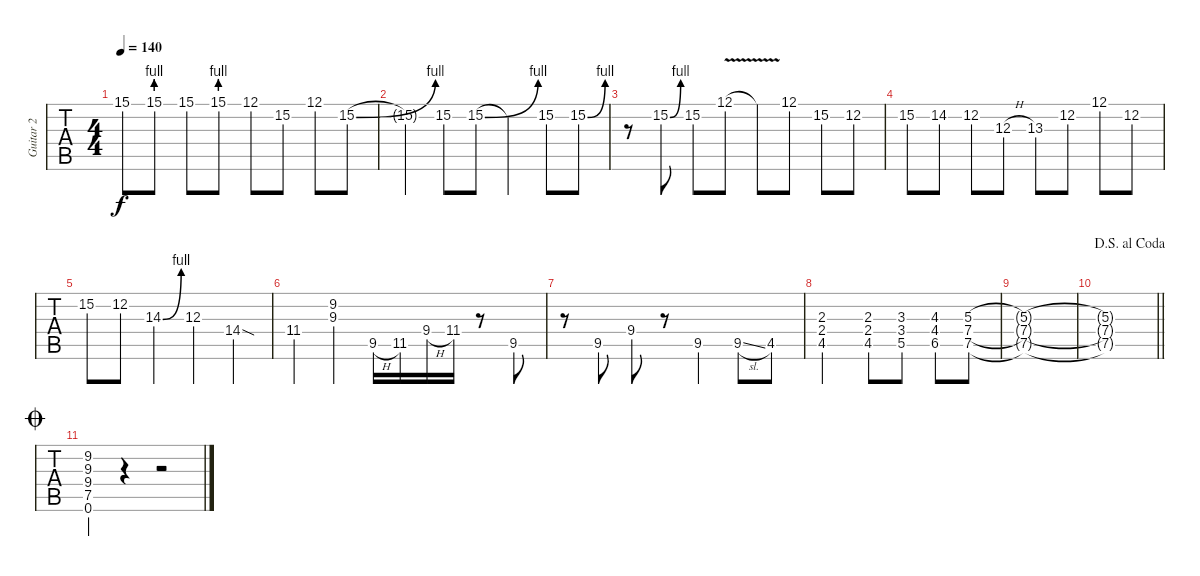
\track ("Guitar 2" "Guitar 2") {instrument overdrivenguitar}
\staff {tabs}
\tuning (E4 B3 G3 D3 A2 E2) {hide}
\ts (4 4)
\tempo 140
\clef g2
\ks e
15.1.8{dy f} 15.1{be (prebend 0 4 60 4)}.8 15.1.8 15.1{be (prebend 0 4 60 4)}.8 12.1.8 15.2.8 12.1.8 15.2{be (bend 0 0 60 4)}.8 |
15.2{t}.4 15.2.8 15.2{be (bend 0 0 60 4)}.8 15.2{t}.4 15.2.8 15.2{be (bend 0 0 60 4)}.8 |
r.8 15.2{be (bend 0 0 60 4)}.8 15.2.8 12.1{v}.8 12.1{t}.8 12.1.8 15.2.8 12.2.8 |
15.2.8 14.2.8 12.2.8 12.3{h}.8 13.3.8 12.2.8 12.1.8 12.2.8 |
15.2.8 12.2.8 14.3{be (bend 0 0 60 4)}.4 12.3.4 14.4{sod}.4 |
11.4.4 (9.2 9.3).4 9.5{h}.16 11.5.16 9.4{h}.16 11.4.16 r.8 9.5.8 |
r.8 9.5.8 9.4.8 r.8 9.5.4 9.5{sl}.8 4.5.8 |
(2.3 2.4 4.5).2 (2.3 2.4 4.5).8 (3.3 3.4 5.5).8 (4.3 4.4 6.5).8 (5.3 7.4 7.5).8 |
(5.3{t} 7.4{t} 7.5{t}).1 |
\jump dalsegnoalcoda
\barLineRight lightlight
(5.3{t} 7.4{t} 7.5{t}).1 |
\jump coda
(9.2 9.3 9.4 7.5 0.6).4 r.4 r.2
